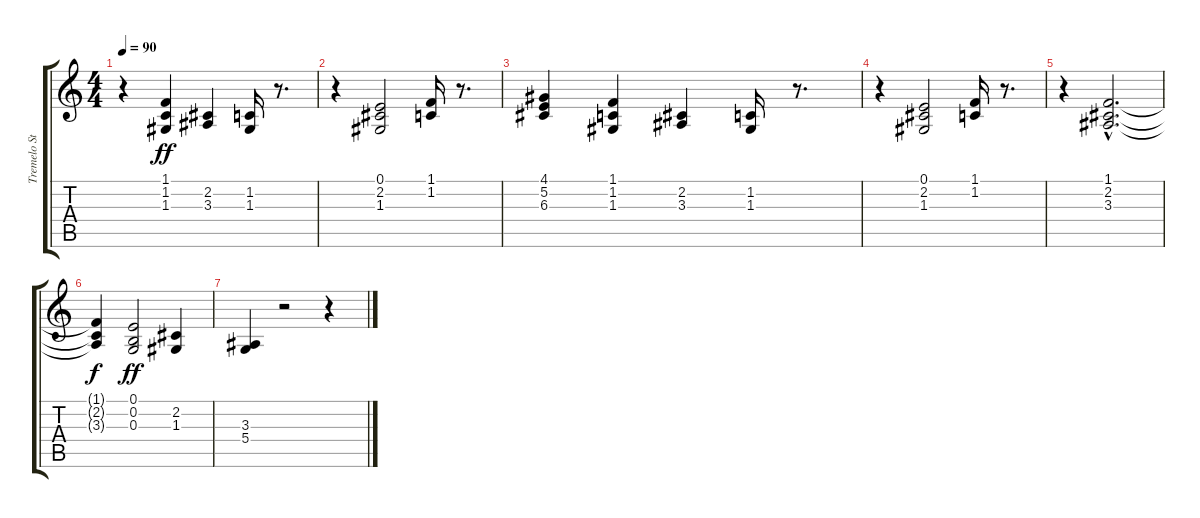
\track ("Tremelo Str" "Tremelo St") {instrument tremolostrings}
\staff {score tabs}
\tuning (E4 B3 G3 D3 A2 E2) {hide}
\ts (4 4)
\tempo 90
\clef g2
\ks c
r.4{dy ff instrument tremolostrings} (1.1 1.2 1.3).4 (2.2 3.3).4 (1.2 1.3).16 r.8{d} |
r.4 (0.1 2.2 1.3).2 (1.1 1.2).16 r.8{d} |
(4.1 5.2 6.3).4 (1.1 1.2 1.3).4 (2.2 3.3).4 (1.2 1.3).16 r.8{d} |
r.4 (0.1 2.2 1.3).2 (1.1 1.2).16 r.8{d} |
r.4 (1.1{hac} 2.2{hac} 3.3{hac}).2{d} |
(1.1{t} 2.2{t} 3.3{t}).4{dy f} (0.1 0.2 0.3).2{dy ff} (2.2 1.3).4 |
(3.3 5.4).4 r.2 r.4
